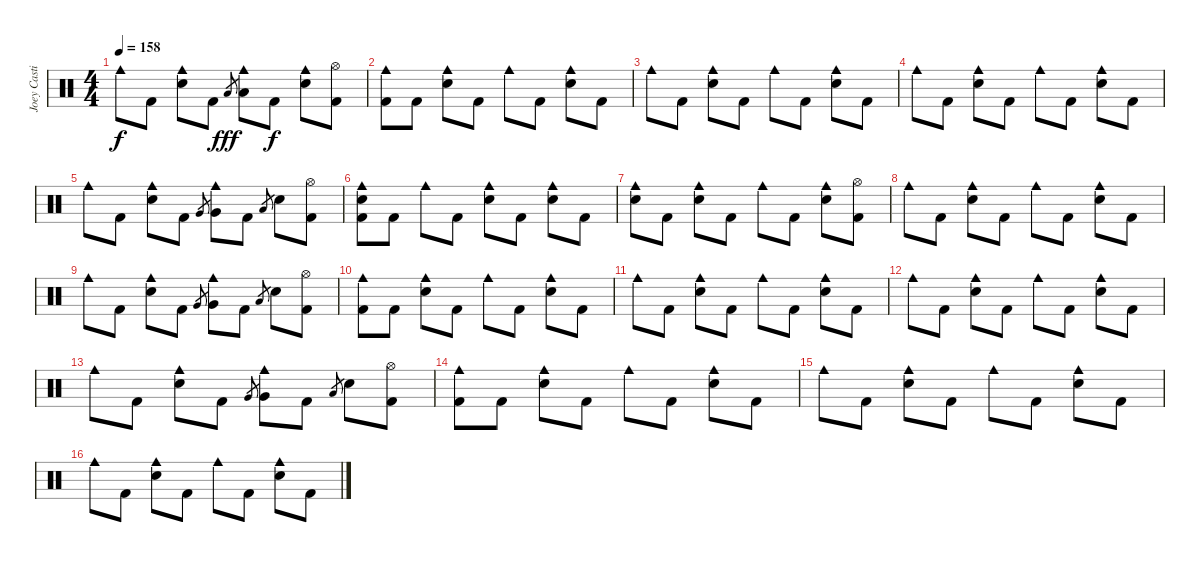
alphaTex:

\track ("Joey Castillo" "Joey Casti") {instrument percussion}
\staff {score}
\articulation defaults
\ts (4 4)
\tempo 158
\clef neutral
\ks c "Cowbell medium (hit)".8{dy f} "Kick (hit) 2".8
("Cowbell medium (hit)" "Electric Snare (hit)").8 "Kick (hit) 2".8 "Low Tom (hit)".8{gr dy fff} ("Cowbell medium (hit)" "Low Tom (hit)").8 "Kick (hit) 2".8{dy f} ("Cowbell medium (hit)" "Electric Snare (hit)").8 ("Hi-Hat (open)" "Kick (hit) 2").8 |
("Cowbell medium (hit)" "Kick (hit) 2").8 "Kick (hit) 2".8 ("Cowbell medium (hit)" "Electric Snare (hit)").8 "Kick (hit) 2".8 "Cowbell medium (hit)".8 "Kick (hit) 2".8 ("Cowbell medium (hit)" "Electric Snare (hit)").8 "Kick (hit) 2".8 |
"Cowbell medium (hit)".8 "Kick (hit) 2".8 ("Cowbell medium (hit)" "Electric Snare (hit)").8 "Kick (hit) 2".8 "Cowbell medium (hit)".8 "Kick (hit) 2".8 ("Cowbell medium (hit)" "Electric Snare (hit)").8 "Kick (hit) 2".8 |
"Cowbell medium (hit)".8 "Kick (hit) 2".8 ("Cowbell medium (hit)" "Electric Snare (hit)").8 "Kick (hit) 2".8 "Cowbell medium (hit)".8 "Kick (hit) 2".8 ("Cowbell medium (hit)" "Electric Snare (hit)").8 "Kick (hit) 2".8 |
"Cowbell medium (hit)".8 "Kick (hit) 2".8 ("Cowbell medium (hit)" "Electric Snare (hit)").8 "Kick (hit) 2".8 "Very Low Tom (hit)".8{gr} ("Cowbell medium (hit)" "Very Low Tom (hit)").8 "Kick (hit) 2".8 "Low Floor Tom (hit)".8{gr} "Electric Snare (hit)".8 ("Hi-Hat (open)" "Kick (hit) 2").8 |
("Cowbell medium (hit)" "Electric Snare (hit)" "Kick (hit) 2").8 "Kick (hit) 2".8 "Cowbell medium (hit)".8 "Kick (hit) 2".8 ("Cowbell medium (hit)" "Electric Snare (hit)").8 "Kick (hit) 2".8 ("Cowbell medium (hit)" "Electric Snare (hit)").8 "Kick (hit) 2".8 |
("Cowbell medium (hit)" "Electric Snare (hit)").8 "Kick (hit) 2".8 ("Cowbell medium (hit)" "Electric Snare (hit)").8 "Kick (hit) 2".8 "Cowbell medium (hit)".8 "Kick (hit) 2".8 ("Cowbell medium (hit)" "Electric Snare (hit)").8 ("Hi-Hat (open)" "Kick (hit) 2").8 |
"Cowbell medium (hit)".8 "Kick (hit) 2".8 ("Cowbell medium (hit)" "Electric Snare (hit)").8 "Kick (hit) 2".8 "Cowbell medium (hit)".8 "Kick (hit) 2".8 ("Cowbell medium (hit)" "Electric Snare (hit)").8 "Kick (hit) 2".8 |
"Cowbell medium (hit)".8 "Kick (hit) 2".8 ("Cowbell medium (hit)" "Electric Snare (hit)").8 "Kick (hit) 2".8 "Very Low Tom (hit)".8{gr} ("Cowbell medium (hit)" "Very Low Tom (hit)").8 "Kick (hit) 2".8 "Low Floor Tom (hit)".8{gr} "Electric Snare (hit)".8 ("Hi-Hat (open)" "Kick (hit) 2").8 |
("Cowbell medium (hit)" "Kick (hit) 2").8 "Kick (hit) 2".8 ("Cowbell medium (hit)" "Electric Snare (hit)").8 "Kick (hit) 2".8 "Cowbell medium (hit)".8 "Kick (hit) 2".8 ("Cowbell medium (hit)" "Electric Snare (hit)").8 "Kick (hit) 2".8 |
"Cowbell medium (hit)".8 "Kick (hit) 2".8 ("Cowbell medium (hit)" "Electric Snare (hit)").8 "Kick (hit) 2".8 "Cowbell medium (hit)".8 "Kick (hit) 2".8 ("Cowbell medium (hit)" "Electric Snare (hit)").8 "Kick (hit) 2".8 |
"Cowbell medium (hit)".8 "Kick (hit) 2".8 ("Cowbell medium (hit)" "Electric Snare (hit)").8 "Kick (hit) 2".8 "Cowbell medium (hit)".8 "Kick (hit) 2".8 ("Cowbell medium (hit)" "Electric Snare (hit)").8 "Kick (hit) 2".8 |
"Cowbell medium (hit)".8 "Kick (hit) 2".8 ("Cowbell medium (hit)" "Electric Snare (hit)").8 "Kick (hit) 2".8 "Very Low Tom (hit)".8{gr} ("Cowbell medium (hit)" "Very Low Tom (hit)").8 "Kick (hit) 2".8 "Low Floor Tom (hit)".8{gr} "Electric Snare (hit)".8 ("Hi-Hat (open)" "Kick (hit) 2").8 |
("Cowbell medium (hit)" "Kick (hit) 2").8 "Kick (hit) 2".8 ("Cowbell medium (hit)" "Electric Snare (hit)").8 "Kick (hit) 2".8 "Cowbell medium (hit)".8 "Kick (hit) 2".8 ("Cowbell medium (hit)" "Electric Snare (hit)").8 "Kick (hit) 2".8 |
"Cowbell medium (hit)".8 "Kick (hit) 2".8 ("Cowbell medium (hit)" "Electric Snare (hit)").8 "Kick (hit) 2".8 "Cowbell medium (hit)".8 "Kick (hit) 2".8 ("Cowbell medium (hit)" "Electric Snare (hit)").8 "Kick (hit) 2".8 |
"Cowbell medium (hit)".8 "Kick (hit) 2".8 ("Cowbell medium (hit)" "Electric Snare (hit)").8 "Kick (hit) 2".8 "Cowbell medium (hit)".8 "Kick (hit) 2".8 ("Cowbell medium (hit)" "Electric Snare (hit)").8 "Kick (hit) 2".8
